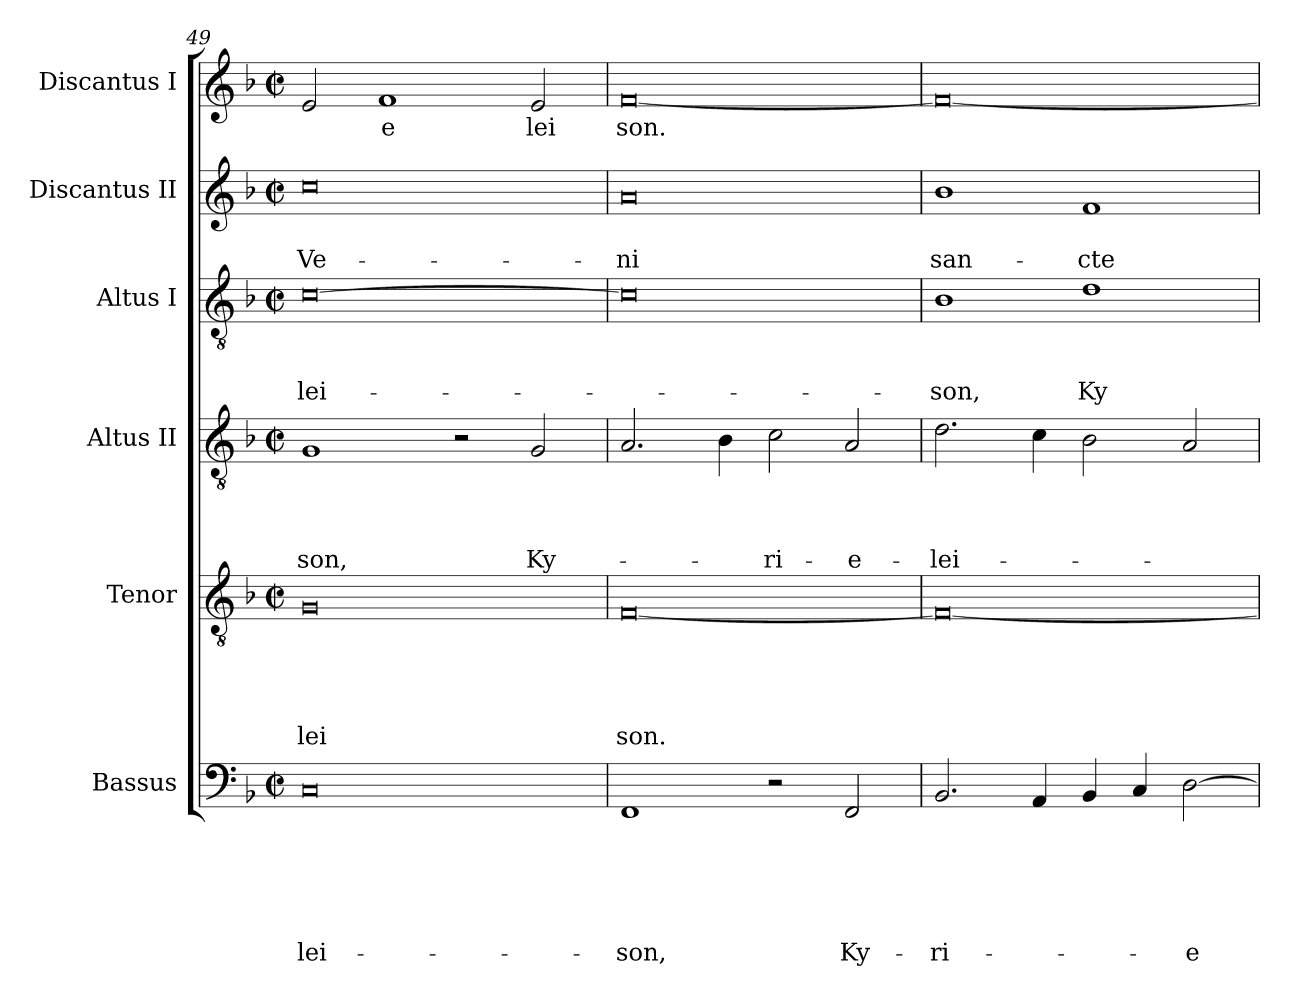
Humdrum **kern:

**kern	**text	**text	**text	**text	**text	**text	**kern	**text	**text	**text	**text	**text	**kern	**text	**text	**text	**text	**kern	**text	**text	**text	**kern	**text	**text	**kern	**text
*part6	*part6	*part6	*part6	*part6	*part6	*part6	*part5	*part5	*part5	*part5	*part5	*part5	*part4	*part4	*part4	*part4	*part4	*part3	*part3	*part3	*part3	*part2	*part2	*part2	*part1	*part1
*staff6	*staff6	*staff6	*staff6	*staff6	*staff6	*staff6	*staff5	*staff5	*staff5	*staff5	*staff5	*staff5	*staff4	*staff4	*staff4	*staff4	*staff4	*staff3	*staff3	*staff3	*staff3	*staff2	*staff2	*staff2	*staff1	*staff1
*I"Bassus	*	*	*	*	*	*	*I"Tenor	*	*	*	*	*	*I"Altus II	*	*	*	*	*I"Altus I	*	*	*	*I"Discantus II	*	*	*I"Discantus I	*
*clefF4	*	*	*	*	*	*	*clefGv2	*	*	*	*	*	*clefGv2	*	*	*	*	*clefGv2	*	*	*	*clefG2	*	*	*clefG2	*
*k[b-]	*	*	*	*	*	*	*k[b-]	*	*	*	*	*	*k[b-]	*	*	*	*	*k[b-]	*	*	*	*k[b-]	*	*	*k[b-]	*
*F:	*	*	*	*	*	*	*F:	*	*	*	*	*	*F:	*	*	*	*	*F:	*	*	*	*F:	*	*	*F:	*
*M2/2	*	*	*	*	*	*	*M2/2	*	*	*	*	*	*M2/2	*	*	*	*	*M2/2	*	*	*	*M2/2	*	*	*M2/2	*
*met(c|)	*	*	*	*	*	*	*met(c|)	*	*	*	*	*	*met(c|)	*	*	*	*	*met(c|)	*	*	*	*met(c|)	*	*	*met(c|)	*
=49	=49	=49	=49	=49	=49	=49	=49	=49	=49	=49	=49	=49	=49	=49	=49	=49	=49	=49	=49	=49	=49	=49	=49	=49	=49	=49
!	!	!	!	!	!	!LO:LY:b	!	!	!	!	!	!LO:LY:b	!	!	!	!	!LO:LY:b	!	!	!	!LO:LY:b	!	!	!LO:LY:b	!	!
0C	.	.	.	.	.	-lei-	0G	.	.	.	.	lei	1G	.	.	.	-son,	[>0c	.	.	-lei-	0cc	.	Ve-	2e/	.
!	!	!	!	!	!	!	!	!	!	!	!	!	!	!	!	!	!	!	!	!	!	!	!	!	!	!LO:LY:b
.	.	.	.	.	.	.	.	.	.	.	.	.	.	.	.	.	.	.	.	.	.	.	.	.	1f	e
.	.	.	.	.	.	.	.	.	.	.	.	.	2r	.	.	.	.	.	.	.	.	.	.	.	.	.
!	!	!	!	!	!	!	!	!	!	!	!	!	!	!	!	!	!LO:LY:b	!	!	!	!	!	!	!	!	!LO:LY:b
.	.	.	.	.	.	.	.	.	.	.	.	.	2G/	.	.	.	Ky-	.	.	.	.	.	.	.	2e/	lei
=50	=50	=50	=50	=50	=50	=50	=50	=50	=50	=50	=50	=50	=50	=50	=50	=50	=50	=50	=50	=50	=50	=50	=50	=50	=50	=50
!	!	!	!	!	!	!LO:LY:b	!	!	!	!	!	!LO:LY:b	!	!	!	!	!	!	!	!	!	!	!	!LO:LY:b	!	!LO:LY:b
1FF	.	.	.	.	.	-son,	[<0F	.	.	.	.	son.	2.A/	.	.	.	.	0c]	.	.	.	0a	.	-ni	[<0f	son.
.	.	.	.	.	.	.	.	.	.	.	.	.	4B-\	.	.	.	.	.	.	.	.	.	.	.	.	.
!	!	!	!	!	!	!	!	!	!	!	!	!	!	!	!	!	!LO:LY:b	!	!	!	!	!	!	!	!	!
2r	.	.	.	.	.	.	.	.	.	.	.	.	2c\	.	.	.	-ri-	.	.	.	.	.	.	.	.	.
!	!	!	!	!	!	!LO:LY:b	!	!	!	!	!	!	!	!	!	!	!LO:LY:b	!	!	!	!	!	!	!	!	!
2FF/	.	.	.	.	.	Ky-	.	.	.	.	.	.	2A/	.	.	.	-e-	.	.	.	.	.	.	.	.	.
=51	=51	=51	=51	=51	=51	=51	=51	=51	=51	=51	=51	=51	=51	=51	=51	=51	=51	=51	=51	=51	=51	=51	=51	=51	=51	=51
!	!	!	!	!	!	!LO:LY:b	!	!	!	!	!	!	!	!	!	!	!LO:LY:b	!	!	!	!LO:LY:b	!	!	!LO:LY:b	!	!
2.BB-/	.	.	.	.	.	-ri-	0F_	.	.	.	.	.	2.d\	.	.	.	-lei-	1B-	.	.	-son,	1b-	.	san-	0f_	.
4AA/	.	.	.	.	.	.	.	.	.	.	.	.	4c\	.	.	.	.	.	.	.	.	.	.	.	.	.
!	!	!	!	!	!	!	!	!	!	!	!	!	!	!	!	!	!	!	!	!	!LO:LY:b	!	!	!LO:LY:b	!	!
4BB-/	.	.	.	.	.	.	.	.	.	.	.	.	2B-\	.	.	.	.	1d	.	.	Ky-	1f	.	-cte	.	.
4C/	.	.	.	.	.	.	.	.	.	.	.	.	.	.	.	.	.	.	.	.	.	.	.	.	.	.
!	!	!	!	!	!	!LO:LY:b	!	!	!	!	!	!	!	!	!	!	!	!	!	!	!	!	!	!	!	!
[>2D\	.	.	.	.	.	-e-	.	.	.	.	.	.	2A/	.	.	.	.	.	.	.	.	.	.	.	.	.
=	=	=	=	=	=	=	=	=	=	=	=	=	=	=	=	=	=	=	=	=	=	=	=	=	=	=
*-	*-	*-	*-	*-	*-	*-	*-	*-	*-	*-	*-	*-	*-	*-	*-	*-	*-	*-	*-	*-	*-	*-	*-	*-	*-	*-
